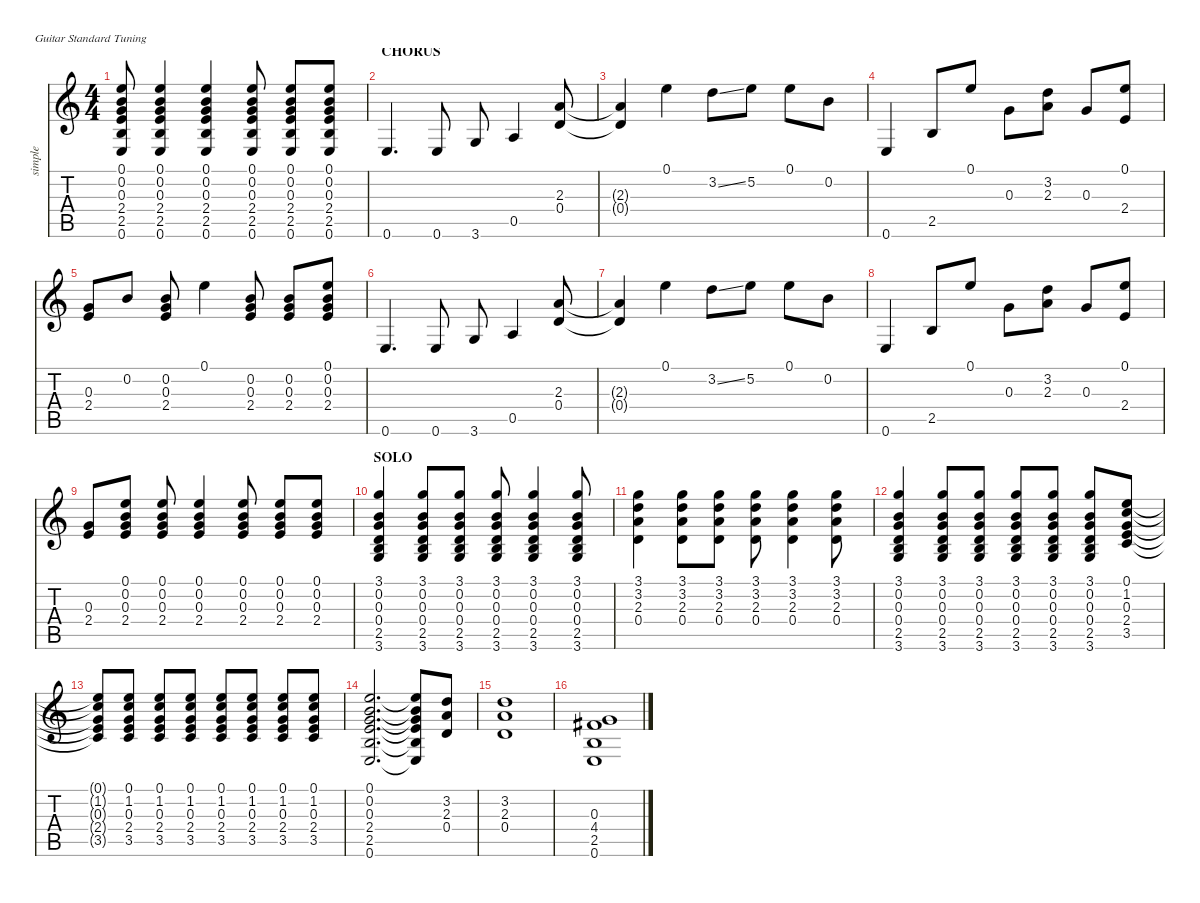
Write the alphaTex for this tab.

\defaultSystemsLayout 4
\hideDynamics
\bracketExtendMode nobrackets
\otherSystemsTrackNameOrientation horizontal
\track ("Gtrs 1,2,3 comb.-simple" "simple") {defaultSystemsLayout 8 mute instrument electricguitarclean}
\staff {score tabs}
\tuning (E4 B3 G3 D3 A2 E2)
\ts (4 4)
\tempo (128 hide)
\clef g2
\ks c
(0.1{t} 0.2{t} 0.3{t} 2.4{t} 2.5{t} 0.6{t}).8{dy f beam Up} (0.1 0.2 0.3 2.4 2.5 0.6).4{beam Up} (0.1 0.2 0.3 2.4 2.5 0.6).4{beam Up} (0.1 0.2 0.3 2.4 2.5 0.6).8{beam Up} (0.1 0.2 0.3 2.4 2.5 0.6).8{beam Up} (0.1 0.2 0.3 2.4 2.5 0.6).8{beam Up} |
\section ("" "CHORUS")
0.6.4{d dy mf instrument electricguitarclean beam Up} 0.6.8{dy f beam Up} 3.6.8{beam Up} 0.5.4{dy mf beam Up} (2.3 0.4).8{dy fff beam Up} |
(0.4{t} 2.3{t}).4{dy f beam Up} 0.1.4{dy ff beam Down} 3.2{ss}.8{dy mf beam Down} 5.2.8{beam Down} 0.1.8{dy f beam Down} 0.2.8{dy mp beam Down} |
0.6.4{dy fff beam Up} 2.5.8{dy mf beam Up} 0.1.8{beam Up} 0.3.8{dy ff beam Down} (2.3 3.2).8{dy f beam Down} 0.3.8{dy mf beam Up} (2.4 0.1).8{beam Up} |
(0.3 2.4).8{beam Up} 0.2.8{beam Up} (0.2 0.3 2.4).8{dy ff beam Up} 0.1.4{beam Down} (0.2 0.3 2.4).8{dy f beam Up} (0.2 0.3 2.4).8{dy mf beam Up} (0.2 0.3 2.4 0.1).8{beam Up} |
0.6.4{d dy fff beam Up} 0.6.8{dy mf beam Up} 3.6.8{beam Up} 0.5.4{dy mp beam Up} (2.3 0.4).8{dy ff beam Up} |
(0.4{t} 2.3{t}).4{dy f beam Up} 0.1.4{dy ff beam Down} 3.2{ss}.8{dy mf beam Down} 5.2.8{beam Down} 0.1.8{dy f beam Down} 0.2.8{dy mp beam Down} |
0.6.4{dy mf beam Up} 2.5.8{dy mp beam Up} 0.1.8{beam Up} 0.3.8{dy ff beam Down} (2.3 3.2).8{dy f beam Down} 0.3.8{dy mf beam Up} (2.4 0.1).8{beam Up} |
(0.3 2.4).8{dy f beam Up} (0.1 0.2 0.3 2.4).8{beam Up} (0.1 0.2 0.3 2.4).8{dy ff beam Up} (0.1 0.2 0.3 2.4).4{dy mf beam Up} (0.1 0.2 0.3 2.4).8{dy ff beam Up} (0.1 0.2 0.3 2.4).8{dy mf beam Up} (0.1 0.2 0.3 2.4).8{dy f beam Up} |
\section ("" "SOLO ")
\tempo 127
\tempo (127 hide)
(3.1 0.2 0.3 0.4 2.5 3.6).4{instrument acousticguitarsteel beam Up} (3.1 0.2 0.3 0.4 2.5 3.6).8{beam Up} (3.1 0.2 0.3 0.4 2.5 3.6).8{beam Up} (3.1 0.2 0.3 0.4 2.5 3.6).8{beam Up} (3.1 0.2 0.3 0.4 2.5 3.6).4{beam Up} (3.1 0.2 0.3 0.4 2.5 3.6).8{beam Up} |
(3.1 3.2 2.3 0.4).4{beam Down} (3.1 3.2 2.3 0.4).8{beam Down} (3.1 3.2 2.3 0.4).8{beam Down} (3.1 3.2 2.3 0.4).8{beam Down} (3.1 3.2 2.3 0.4).4{beam Down} (3.1 3.2 2.3 0.4).8{beam Down} |
(3.1 0.2 0.3 0.4 2.5 3.6).4{beam Up} (3.1 0.2 0.3 0.4 2.5 3.6).8{beam Up} (3.1 0.2 0.3 0.4 2.5 3.6).8{beam Up} (3.1 0.2 0.3 0.4 2.5 3.6).8{beam Up} (3.1 0.2 0.3 0.4 2.5 3.6).8{beam Up} (3.1 0.2 0.3 0.4 2.5 3.6).8{beam Up} (0.1 1.2 0.3 2.4 3.5).8{beam Up} |
(0.1{t} 1.2{t} 0.3{t} 2.4{t} 3.5{t}).8{beam Up} (0.1 1.2 0.3 2.4 3.5).8{beam Up} (0.1 1.2 0.3 2.4 3.5).8{beam Up} (0.1 1.2 0.3 2.4 3.5).8{beam Up} (0.1 1.2 0.3 2.4 3.5).8{beam Up} (0.1 1.2 0.3 2.4 3.5).8{beam Up} (0.1 1.2 0.3 2.4 3.5).8{beam Up} (0.1 1.2 0.3 2.4 3.5).8{beam Up} |
(0.1 0.2 0.3 2.4 2.5 0.6).2{d dy mf instrument electricguitarclean beam Up} (0.1{t} 0.2{t} 0.3{t} 2.4{t} 2.5{t} 0.6{t}).8{dy f beam Up} (3.2 2.3 0.4).8{beam Up} |
(3.2 2.3 0.4).1{beam Up} |
(0.3 4.4{acc #} 2.5 0.6).1{dy mp beam Up}
